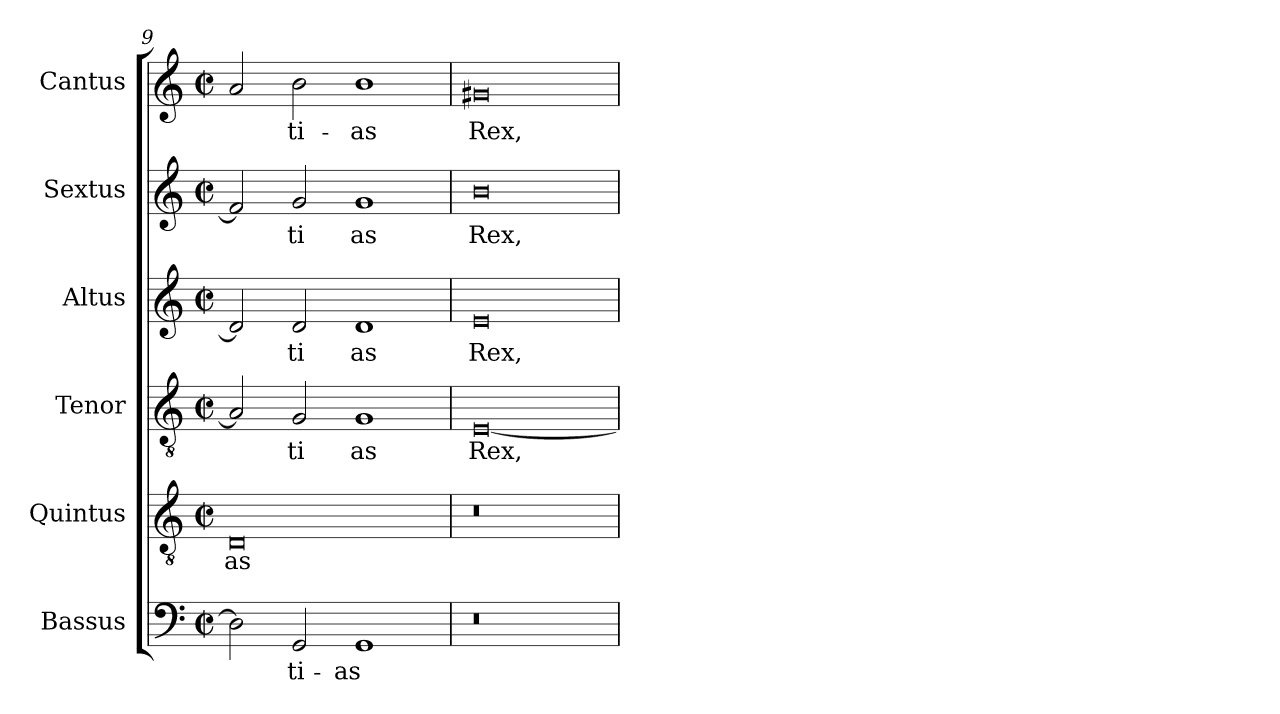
**kern	**text	**kern	**text	**kern	**text	**kern	**text	**kern	**text	**kern	**text
*part6	*part6	*part5	*part5	*part4	*part4	*part3	*part3	*part2	*part2	*part1	*part1
*staff6	*staff6	*staff5	*staff5	*staff4	*staff4	*staff3	*staff3	*staff2	*staff2	*staff1	*staff1
*I"Bassus	*	*I"Quintus	*	*I"Tenor	*	*I"Altus	*	*I"Sextus	*	*I"Cantus	*
*clefF4	*	*clefGv2	*	*clefGv2	*	*clefG2	*	*clefG2	*	*clefG2	*
*k[]	*	*k[]	*	*k[]	*	*k[]	*	*k[]	*	*k[]	*
*C:	*	*C:	*	*C:	*	*C:	*	*C:	*	*C:	*
*M2/2	*	*M2/2	*	*M2/2	*	*M2/2	*	*M2/2	*	*M2/2	*
*met(c|)	*	*met(c|)	*	*met(c|)	*	*met(c|)	*	*met(c|)	*	*met(c|)	*
=9	=9	=9	=9	=9	=9	=9	=9	=9	=9	=9	=9
!	!LO:LY:b:cj	!	!LO:LY:b:cj	!	!LO:LY:b:cj	!	!LO:LY:b:cj	!	!LO:LY:b:cj	!	!LO:LY:b:cj
2D\]	--	0D	as	2A/]	.	2d/]	.	2f#/]	.	2a/	--
!	!LO:LY:b:cj	!	!	!	!LO:LY:b:cj	!	!LO:LY:b:cj	!	!LO:LY:b:cj	!	!LO:LY:b:cj
2GG/	-ti-	.	.	2G/	ti	2d/	ti	2g/	ti	2b\	-ti-
!	!LO:LY:b:cj	!	!	!	!LO:LY:b:cj	!	!LO:LY:b:cj	!	!LO:LY:b:cj	!	!LO:LY:b:cj
1GG	-as	.	.	1G	as	1d	as	1g	as	1b	-as
=10	=10	=10	=10	=10	=10	=10	=10	=10	=10	=10	=10
!	!	!	!	!	!LO:LY:b:cj	!	!LO:LY:b:cj	!	!LO:LY:b:cj	!	!LO:LY:b:cj
0r	.	0r	.	[<0E	Rex,	0e	Rex,	0b	Rex,	0g#X	Rex,
=	=	=	=	=	=	=	=	=	=	=	=
*-	*-	*-	*-	*-	*-	*-	*-	*-	*-	*-	*-
